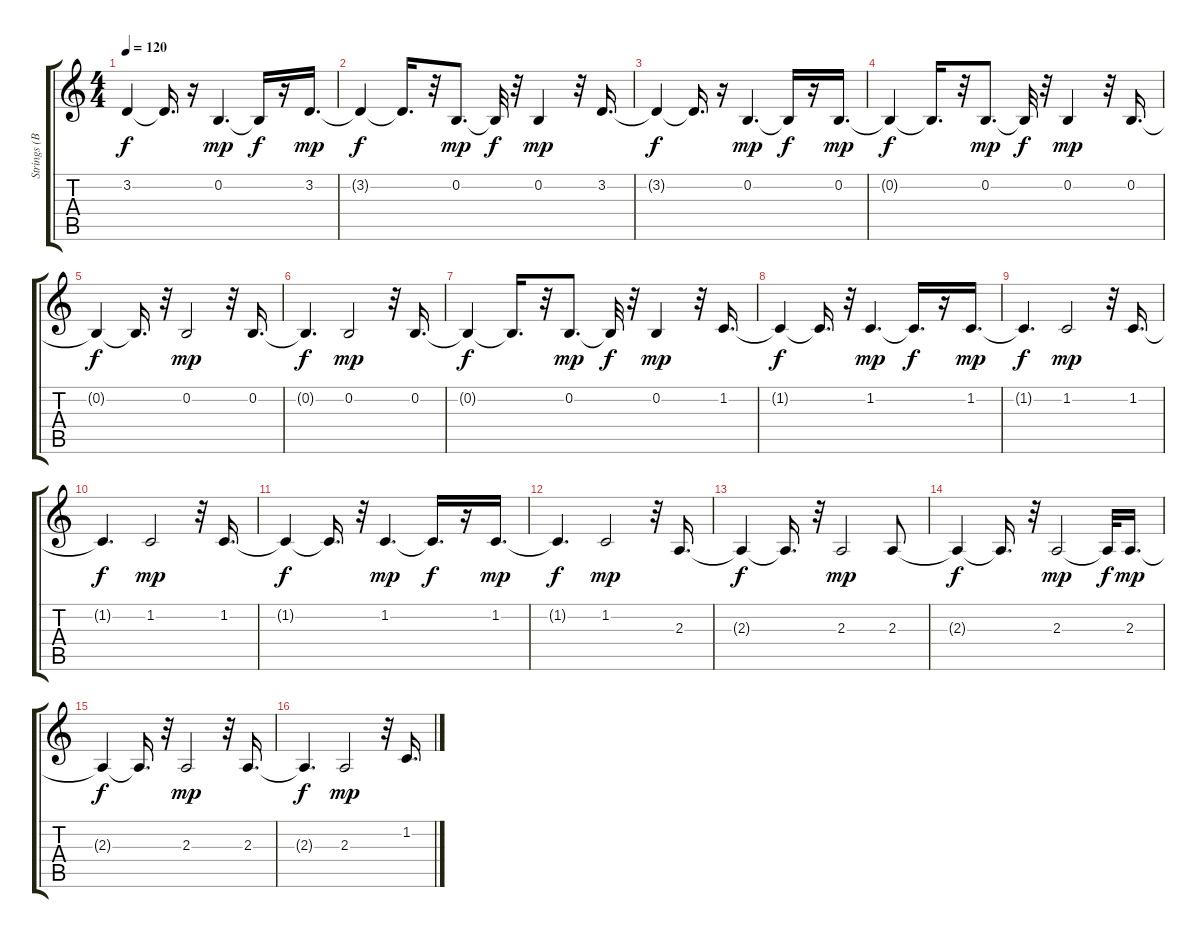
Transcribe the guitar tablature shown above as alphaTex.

\track ("Strings (BB)" "Strings (B") {instrument rockorgan}
\staff {score tabs}
\tuning (E4 B3 G3 D3 A2 E2) {hide}
\ts (4 4)
\tempo 120
\clef g2
\ks c
3.2{t}.4{dy f} 3.2{t}.16{d} r.16 0.2.4{d dy mp} 0.2{t}.16{dy f} r.16 3.2.16{d dy mp} |
3.2{t}.4{dy f} 3.2{t}.16{d} r.32 0.2.8{d dy mp} 0.2{t}.32{dy f} r.32 0.2.4{dy mp} r.32 3.2.16{d} |
3.2{t}.4{dy f} 3.2{t}.16{d} r.16 0.2.4{d dy mp} 0.2{t}.16{dy f} r.16 0.2.16{d dy mp} |
0.2{t}.4{dy f} 0.2{t}.16{d} r.32 0.2.8{d dy mp} 0.2{t}.32{dy f} r.32 0.2.4{dy mp} r.32 0.2.16{d} |
0.2{t}.4{dy f} 0.2{t}.16{d} r.32 0.2.2{dy mp} r.32 0.2.16{d} |
0.2{t}.4{d dy f} 0.2.2{dy mp} r.32 0.2.16{d} |
0.2{t}.4{dy f} 0.2{t}.16{d} r.32 0.2.8{d dy mp} 0.2{t}.32{dy f} r.32 0.2.4{dy mp} r.32 1.2.16{d} |
1.2{t}.4{dy f} 1.2{t}.16{d} r.32 1.2.4{d dy mp} 1.2{t}.16{d dy f} r.16 1.2.16{d dy mp} |
1.2{t}.4{d dy f} 1.2.2{dy mp} r.32 1.2.16{d} |
1.2{t}.4{d dy f} 1.2.2{dy mp} r.32 1.2.16{d} |
1.2{t}.4{dy f} 1.2{t}.16{d} r.32 1.2.4{d dy mp} 1.2{t}.16{d dy f} r.16 1.2.16{d dy mp} |
1.2{t}.4{d dy f} 1.2.2{dy mp} r.32 2.3.16{d} |
2.3{t}.4{dy f} 2.3{t}.16{d} r.32 2.3.2{dy mp} 2.3.8 |
2.3{t}.4{dy f} 2.3{t}.16{d} r.32 2.3.2{dy mp} 2.3{t}.32{dy f} 2.3.16{d dy mp} |
2.3{t}.4{dy f} 2.3{t}.16{d} r.32 2.3.2{dy mp} r.32 2.3.16{d} |
2.3{t}.4{d dy f} 2.3.2{dy mp} r.32 1.2.16{d}
